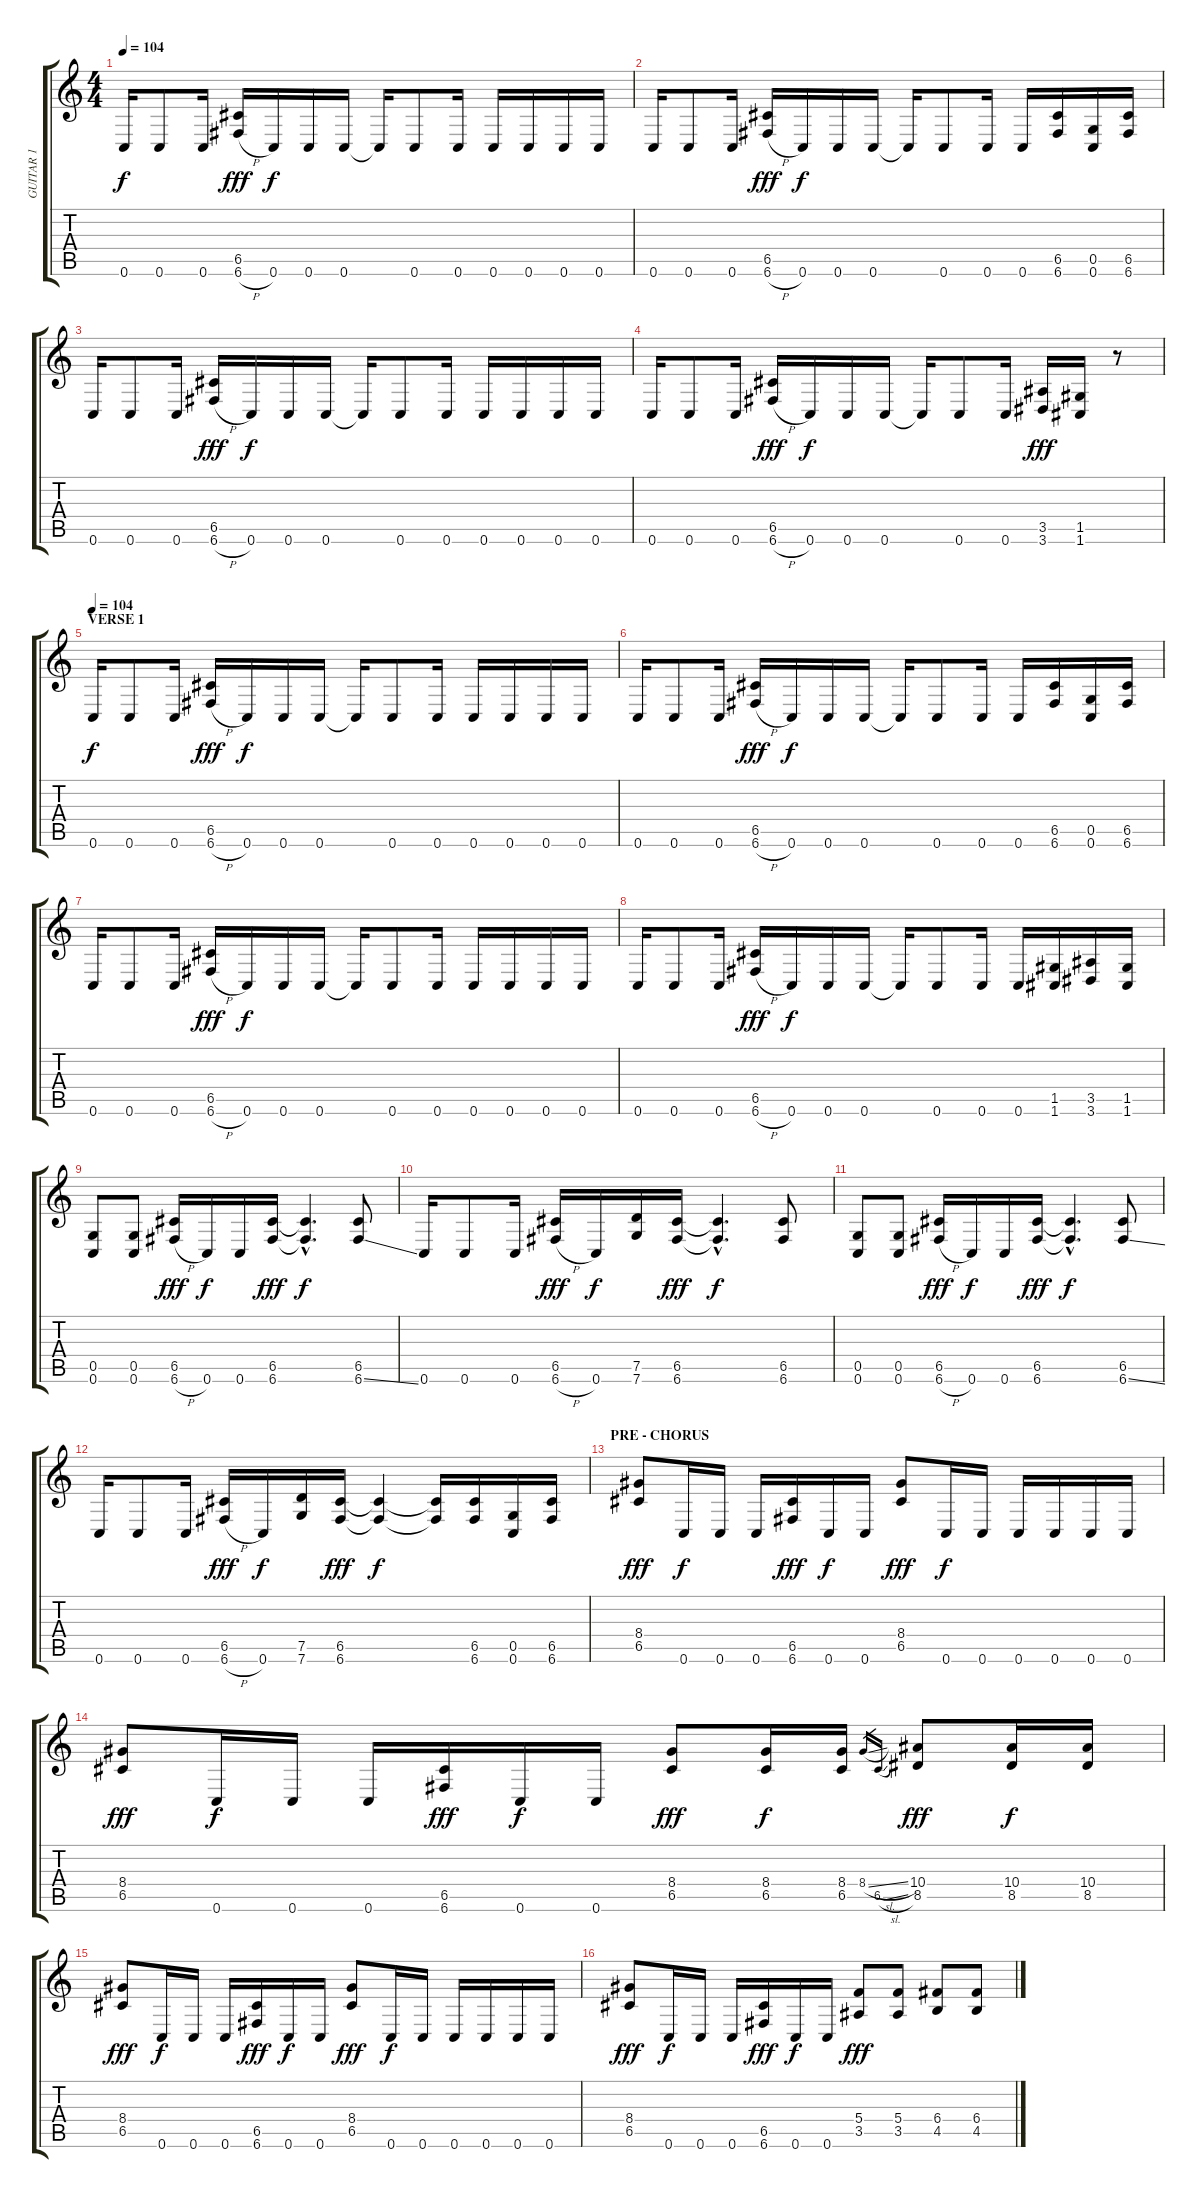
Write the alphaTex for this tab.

\track ("GUITAR 1" "GUITAR 1") {instrument distortionguitar}
\staff {score tabs}
\tuning (D4 A3 F3 C3 G2 C2) {hide}
\ts (4 4)
\tempo 104
\clef g2
\ks c
0.6.16{dy f} 0.6.8 0.6.16 (6.5 6.6{h}).16{dy fff} 0.6.16{dy f} 0.6.16 0.6.16 0.6{t}.16 0.6.8 0.6.16 0.6.16 0.6.16 0.6.16 0.6.16 |
0.6.16 0.6.8 0.6.16 (6.5 6.6{h}).16{dy fff} 0.6.16{dy f} 0.6.16 0.6.16 0.6{t}.16 0.6.8 0.6.16 0.6.16 (6.5 6.6).16 (0.5 0.6).16 (6.5 6.6).16 |
0.6.16 0.6.8 0.6.16 (6.5 6.6{h}).16{dy fff} 0.6.16{dy f} 0.6.16 0.6.16 0.6{t}.16 0.6.8 0.6.16 0.6.16 0.6.16 0.6.16 0.6.16 |
0.6.16 0.6.8 0.6.16 (6.5 6.6{h}).16{dy fff} 0.6.16{dy f} 0.6.16 0.6.16 0.6{t}.16 0.6.8 0.6.16 (3.5 3.6).16{dy fff} (1.5 1.6).16 r.8 |
\section ("" "VERSE 1")
\tempo 104
0.6.16{dy f} 0.6.8 0.6.16 (6.5 6.6{h}).16{dy fff} 0.6.16{dy f} 0.6.16 0.6.16 0.6{t}.16 0.6.8 0.6.16 0.6.16 0.6.16 0.6.16 0.6.16 |
0.6.16 0.6.8 0.6.16 (6.5 6.6{h}).16{dy fff} 0.6.16{dy f} 0.6.16 0.6.16 0.6{t}.16 0.6.8 0.6.16 0.6.16 (6.5 6.6).16 (0.5 0.6).16 (6.5 6.6).16 |
0.6.16 0.6.8 0.6.16 (6.5 6.6{h}).16{dy fff} 0.6.16{dy f} 0.6.16 0.6.16 0.6{t}.16 0.6.8 0.6.16 0.6.16 0.6.16 0.6.16 0.6.16 |
0.6.16 0.6.8 0.6.16 (6.5 6.6{h}).16{dy fff} 0.6.16{dy f} 0.6.16 0.6.16 0.6{t}.16 0.6.8 0.6.16 0.6.16 (1.5 1.6).16 (3.5 3.6).16 (1.5 1.6).16 |
(0.5 0.6).8 (0.5 0.6).8 (6.5 6.6{h}).16{dy fff} 0.6.16{dy f} 0.6.16 (6.5 6.6).16{dy fff} (6.5{hac t} 6.6{hac t}).4{d dy f} (6.5 6.6{ss}).8 |
0.6.16 0.6.8 0.6.16 (6.5 6.6{h}).16{dy fff} 0.6.16{dy f} (7.5 7.6).16 (6.5 6.6).16{dy fff} (6.5{hac t} 6.6{hac t}).4{d dy f} (6.5 6.6).8 |
(0.5 0.6).8 (0.5 0.6).8 (6.5 6.6{h}).16{dy fff} 0.6.16{dy f} 0.6.16 (6.5 6.6).16{dy fff} (6.5{hac t} 6.6{hac t}).4{d dy f} (6.5 6.6{ss}).8 |
0.6.16 0.6.8 0.6.16 (6.5 6.6{h}).16{dy fff} 0.6.16{dy f} (7.5 7.6).16 (6.5 6.6).16{dy fff} (6.5{t} 6.6{t}).4{dy f} (6.5{t} 6.6{t}).16 (6.5 6.6).16 (0.5 0.6).16 (6.5 6.6).16 |
\section ("" "PRE - CHORUS")
(8.4 6.5).8{dy fff} 0.6.16{dy f} 0.6.16 0.6.16 (6.5 6.6).16{dy fff} 0.6.16{dy f} 0.6.16 (8.4 6.5).8{dy fff} 0.6.16{dy f} 0.6.16 0.6.16 0.6.16 0.6.16 0.6.16 |
(8.4 6.5).8{dy fff} 0.6.16{dy f} 0.6.16 0.6.16 (6.5 6.6).16{dy fff} 0.6.16{dy f} 0.6.16 (8.4 6.5).8{dy fff} (8.4 6.5).16{dy f} (8.4 6.5).16 8.4{sl}.16{gr} 6.5{sl}.16{gr} (10.4 8.5).8{dy fff} (10.4 8.5).16{dy f} (10.4 8.5).16 |
(8.4 6.5).8{dy fff} 0.6.16{dy f} 0.6.16 0.6.16 (6.5 6.6).16{dy fff} 0.6.16{dy f} 0.6.16 (8.4 6.5).8{dy fff} 0.6.16{dy f} 0.6.16 0.6.16 0.6.16 0.6.16 0.6.16 |
(8.4 6.5).8{dy fff} 0.6.16{dy f} 0.6.16 0.6.16 (6.5 6.6).16{dy fff} 0.6.16{dy f} 0.6.16 (5.4 3.5).8{dy fff} (5.4 3.5).8 (6.4 4.5).8 (6.4 4.5).8
